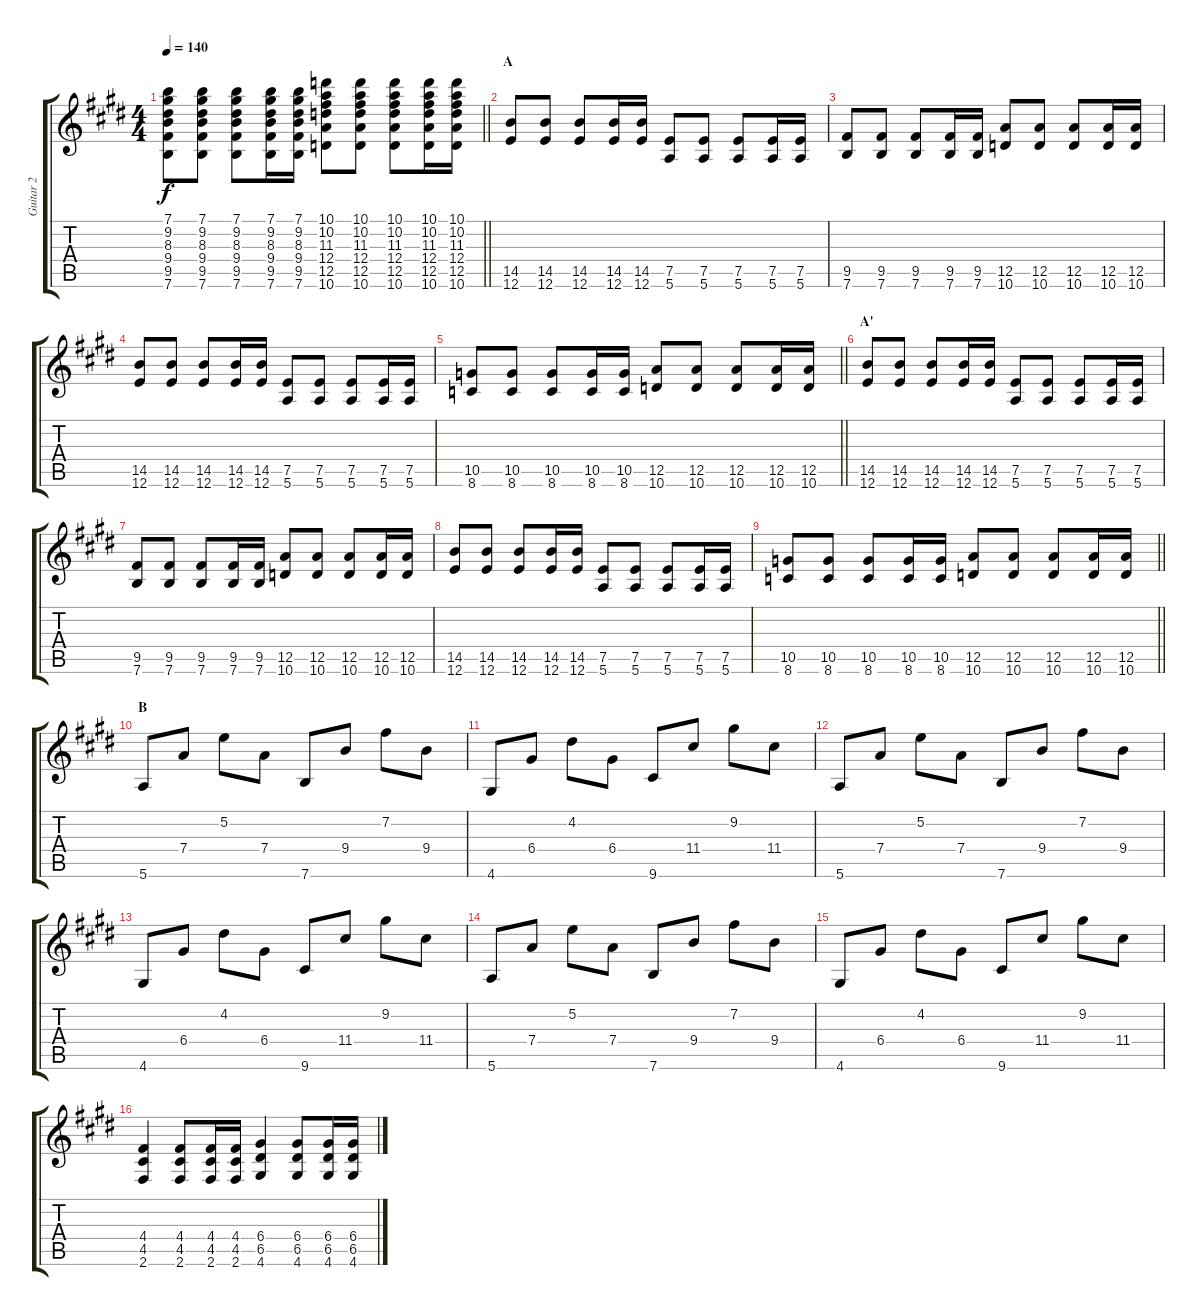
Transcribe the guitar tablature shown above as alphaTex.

\track ("Guitar 2" "Guitar 2") {instrument overdrivenguitar}
\staff {score tabs}
\tuning (E4 B3 G3 D3 A2 E2) {hide}
\ts (4 4)
\tempo 140
\clef g2
\barLineRight lightlight
\ks e
(7.1 9.2 8.3 9.4 9.5 7.6).8{dy f} (7.1 9.2 8.3 9.4 9.5 7.6).8 (7.1 9.2 8.3 9.4 9.5 7.6).8 (7.1 9.2 8.3 9.4 9.5 7.6).16 (7.1 9.2 8.3 9.4 9.5 7.6).16 (10.1 10.2 11.3 12.4 12.5 10.6).8 (10.1 10.2 11.3 12.4 12.5 10.6).8 (10.1 10.2 11.3 12.4 12.5 10.6).8 (10.1 10.2 11.3 12.4 12.5 10.6).16 (10.1 10.2 11.3 12.4 12.5 10.6).16 |
\section ("" "A")
(14.5 12.6).8 (14.5 12.6).8 (14.5 12.6).8 (14.5 12.6).16 (14.5 12.6).16 (7.5 5.6).8 (7.5 5.6).8 (7.5 5.6).8 (7.5 5.6).16 (7.5 5.6).16 |
(9.5 7.6).8 (9.5 7.6).8 (9.5 7.6).8 (9.5 7.6).16 (9.5 7.6).16 (12.5 10.6).8 (12.5 10.6).8 (12.5 10.6).8 (12.5 10.6).16 (12.5 10.6).16 |
(14.5 12.6).8 (14.5 12.6).8 (14.5 12.6).8 (14.5 12.6).16 (14.5 12.6).16 (7.5 5.6).8 (7.5 5.6).8 (7.5 5.6).8 (7.5 5.6).16 (7.5 5.6).16 |
\barLineRight lightlight
(10.5 8.6).8 (10.5 8.6).8 (10.5 8.6).8 (10.5 8.6).16 (10.5 8.6).16 (12.5 10.6).8 (12.5 10.6).8 (12.5 10.6).8 (12.5 10.6).16 (12.5 10.6).16 |
\section ("" "A'")
(14.5 12.6).8 (14.5 12.6).8 (14.5 12.6).8 (14.5 12.6).16 (14.5 12.6).16 (7.5 5.6).8 (7.5 5.6).8 (7.5 5.6).8 (7.5 5.6).16 (7.5 5.6).16 |
(9.5 7.6).8 (9.5 7.6).8 (9.5 7.6).8 (9.5 7.6).16 (9.5 7.6).16 (12.5 10.6).8 (12.5 10.6).8 (12.5 10.6).8 (12.5 10.6).16 (12.5 10.6).16 |
(14.5 12.6).8 (14.5 12.6).8 (14.5 12.6).8 (14.5 12.6).16 (14.5 12.6).16 (7.5 5.6).8 (7.5 5.6).8 (7.5 5.6).8 (7.5 5.6).16 (7.5 5.6).16 |
\barLineRight lightlight
(10.5 8.6).8 (10.5 8.6).8 (10.5 8.6).8 (10.5 8.6).16 (10.5 8.6).16 (12.5 10.6).8 (12.5 10.6).8 (12.5 10.6).8 (12.5 10.6).16 (12.5 10.6).16 |
\section ("" "B")
5.6.8 7.4.8 5.2.8 7.4.8 7.6.8 9.4.8 7.2.8 9.4.8 |
4.6.8 6.4.8 4.2.8 6.4.8 9.6.8 11.4.8 9.2.8 11.4.8 |
5.6.8 7.4.8 5.2.8 7.4.8 7.6.8 9.4.8 7.2.8 9.4.8 |
4.6.8 6.4.8 4.2.8 6.4.8 9.6.8 11.4.8 9.2.8 11.4.8 |
5.6.8 7.4.8 5.2.8 7.4.8 7.6.8 9.4.8 7.2.8 9.4.8 |
4.6.8 6.4.8 4.2.8 6.4.8 9.6.8 11.4.8 9.2.8 11.4.8 |
(4.4 4.5 2.6).4 (4.4 4.5 2.6).8 (4.4 4.5 2.6).16 (4.4 4.5 2.6).16 (6.4 6.5 4.6).4 (6.4 6.5 4.6).8 (6.4 6.5 4.6).16 (6.4 6.5 4.6).16
